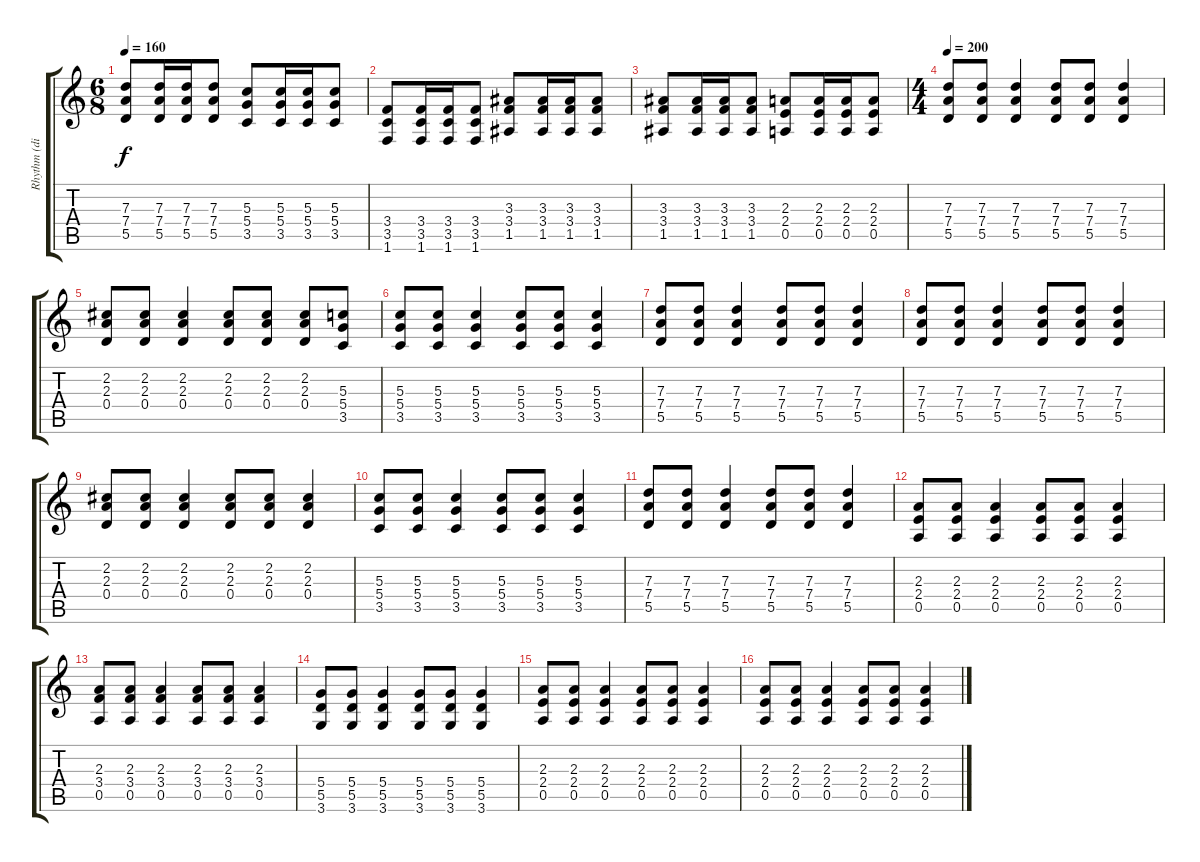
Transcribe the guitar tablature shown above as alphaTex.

\track ("Rhythm (distortion)" "Rhythm (di") {instrument distortionguitar}
\staff {score tabs}
\tuning (E4 B3 G3 D3 A2 E2) {hide}
\ts (6 8)
\tempo 160
\clef g2
\ks c
(7.3 7.4 5.5).8{dy f} (7.3 7.4 5.5).16 (7.3 7.4 5.5).16 (7.3 7.4 5.5).8 (5.3 5.4 3.5).8 (5.3 5.4 3.5).16 (5.3 5.4 3.5).16 (5.3 5.4 3.5).8 |
(3.4 3.5 1.6).8 (3.4 3.5 1.6).16 (3.4 3.5 1.6).16 (3.4 3.5 1.6).8 (3.3 3.4 1.5).8 (3.3 3.4 1.5).16 (3.3 3.4 1.5).16 (3.3 3.4 1.5).8 |
(3.3 3.4 1.5).8 (3.3 3.4 1.5).16 (3.3 3.4 1.5).16 (3.3 3.4 1.5).8 (2.3 2.4 0.5).8 (2.3 2.4 0.5).16 (2.3 2.4 0.5).16 (2.3 2.4 0.5).8 |
\ts (4 4)
\tempo 200
(7.3 7.4 5.5).8 (7.3 7.4 5.5).8 (7.3 7.4 5.5).4 (7.3 7.4 5.5).8 (7.3 7.4 5.5).8 (7.3 7.4 5.5).4 |
(2.2 2.3 0.4).8 (2.2 2.3 0.4).8 (2.2 2.3 0.4).4 (2.2 2.3 0.4).8 (2.2 2.3 0.4).8 (2.2 2.3 0.4).8 (5.3 5.4 3.5).8 |
(5.3 5.4 3.5).8 (5.3 5.4 3.5).8 (5.3 5.4 3.5).4 (5.3 5.4 3.5).8 (5.3 5.4 3.5).8 (5.3 5.4 3.5).4 |
(7.3 7.4 5.5).8 (7.3 7.4 5.5).8 (7.3 7.4 5.5).4 (7.3 7.4 5.5).8 (7.3 7.4 5.5).8 (7.3 7.4 5.5).4 |
(7.3 7.4 5.5).8 (7.3 7.4 5.5).8 (7.3 7.4 5.5).4 (7.3 7.4 5.5).8 (7.3 7.4 5.5).8 (7.3 7.4 5.5).4 |
(2.2 2.3 0.4).8 (2.2 2.3 0.4).8 (2.2 2.3 0.4).4 (2.2 2.3 0.4).8 (2.2 2.3 0.4).8 (2.2 2.3 0.4).4 |
(5.3 5.4 3.5).8 (5.3 5.4 3.5).8 (5.3 5.4 3.5).4 (5.3 5.4 3.5).8 (5.3 5.4 3.5).8 (5.3 5.4 3.5).4 |
(7.3 7.4 5.5).8 (7.3 7.4 5.5).8 (7.3 7.4 5.5).4 (7.3 7.4 5.5).8 (7.3 7.4 5.5).8 (7.3 7.4 5.5).4 |
(2.3 2.4 0.5).8 (2.3 2.4 0.5).8 (2.3 2.4 0.5).4 (2.3 2.4 0.5).8 (2.3 2.4 0.5).8 (2.3 2.4 0.5).4 |
(2.3 3.4 0.5).8 (2.3 3.4 0.5).8 (2.3 3.4 0.5).4 (2.3 3.4 0.5).8 (2.3 3.4 0.5).8 (2.3 3.4 0.5).4 |
(5.4 5.5 3.6).8 (5.4 5.5 3.6).8 (5.4 5.5 3.6).4 (5.4 5.5 3.6).8 (5.4 5.5 3.6).8 (5.4 5.5 3.6).4 |
(2.3 2.4 0.5).8 (2.3 2.4 0.5).8 (2.3 2.4 0.5).4 (2.3 2.4 0.5).8 (2.3 2.4 0.5).8 (2.3 2.4 0.5).4 |
(2.3 2.4 0.5).8 (2.3 2.4 0.5).8 (2.3 2.4 0.5).4 (2.3 2.4 0.5).8 (2.3 2.4 0.5).8 (2.3 2.4 0.5).4
